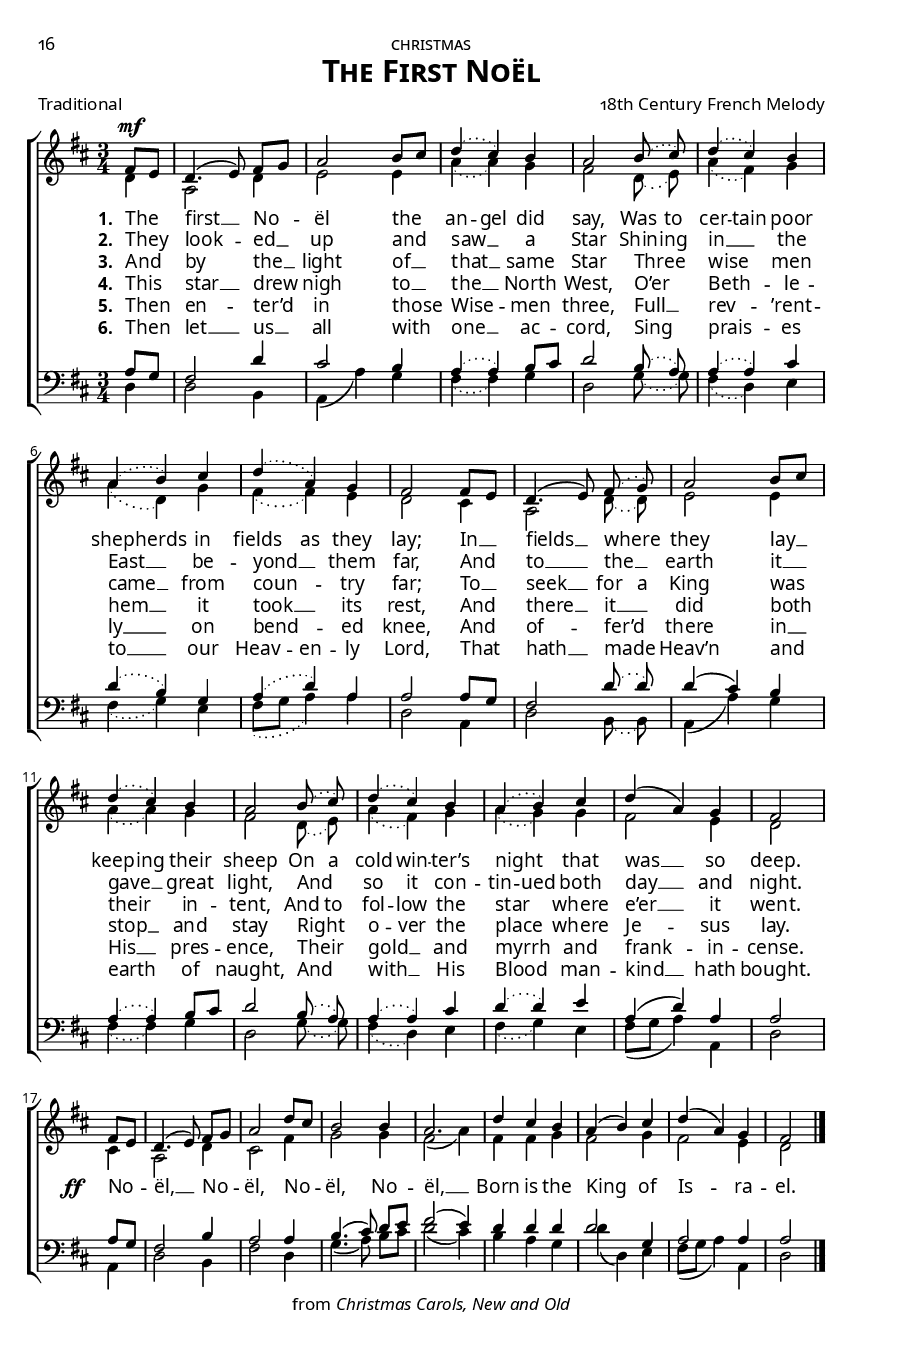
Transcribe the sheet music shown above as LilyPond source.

\version "2.14.2"
\include "util.ly"
\header {
  title = \markup{\override #'(font-name . "Garamond Premier Pro Semibold"){ \abs-fontsize #15 \smallCapsOldStyle"The First Noël"}}
  poet = \markup\oldStyleNum"Traditional"
  composer = \markup\oldStyleNum"18th Century French Melody"
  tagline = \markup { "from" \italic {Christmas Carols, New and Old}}
}
\paper {
  paper-height = 9\in
  paper-width = 6\in
  indent = 0\in
  %system-system-spacing = #'((basic-distance . 10) (padding . 0))
  system-system-spacing =
    #'((basic-distance . 0)
       (minimum-distance . 0)
       (padding . -5)
       (stretchability . 100))
  ragged-last-bottom = ##f
  ragged-bottom = ##f
  two-sided = ##t
  inner-margin = 0.5\in
  outer-margin = 0.25\in
  top-margin = 0.25\in
  bottom-margin = 0.25\in
  first-page-number = #016
  print-first-page-number = ##t
  headerLine = \markup{\override #'(font-name . "Garamond Premier Pro") \smallCapsOldStyle"christmas"}
  oddHeaderMarkup = \markup\fill-line{
     \override #'(font-name . "Garamond Premier Pro")\abs-fontsize #8.5
     \combine 
        \fill-line{"" \on-the-fly #print-page-number-check-first
        \oldStylePageNum""
        }
        \fill-line{\headerLine}
  }
  evenHeaderMarkup = \markup {
     \override #'(font-name . "Garamond Premier Pro")\abs-fontsize #8.5
     \combine
        \on-the-fly #print-page-number-check-first
        \oldStylePageNum""
        \fill-line{\headerLine}
  }
}
#(set-global-staff-size 15) \paper{ #(define fonts (make-pango-font-tree "GoudyOlSt BT" "Garamond Premier Pro" "Garamond Premier Pro" (/ 15 20))) }
global = {
  \key d \major
  \time 3/4
  \autoBeamOff
  \override DynamicLineSpanner #'staff-padding = #0.0
  \override DynamicLineSpanner #'Y-extent = #'(-0.5 . 0.5)
}

sopMusic = \relative c' {
  \partial 4 fis8[^\mf e] |
  d4.( e8) fis[ g] |
  a2 b8[ cis] |
  \slurDotted d4( cis) b |
  a2 b8\noBeam( cis) |
  d4( cis) b |
  
  a( b) cis |
  d( a) g |
  fis2 \slurSolid fis8[ e] |
  d4.( e8) \slurDotted fis8\noBeam( g) |
  \slurSolid a2 b8[ cis] |
  
  \slurDotted d4( cis) b |
  a2 b8\noBeam( cis) |
  d4( cis) b |
  a( b) cis |
  \slurSolid d( a) g |
  \partial 2 fis2 | \break
  
  \partial 4 fis8[ e] |
  d4.( e8) fis[ g] |
  a2 d8[ cis] |
  b2 b4 |
  a2. |
  d4 cis b |
  a( b) cis |
  d( a) g |
  \partial 2 fis2 \bar "|."
}
sopWords = \lyricmode {
  
}

altoMusic = \relative c' {
  d4 |
  a2 d4 |
  e2 e4 |
  \slurDotted a4( a) g |
  fis2 d8\noBeam( e) |
  a4( fis) g |
  
  a( d,) g |
  fis( fis) e |
  d2 cis4 |
  a2 d8\noBeam( d) |
  e2 e4 |
  
  a4( a) g |
  fis2 d8\noBeam( e) |
  a4( fis) g |
  a( g) g |
  fis2 e4 |
  d2 |
  
  cis4 |
  a2 d4 |
  cis2 fis4 |
  g2 g4 |
  \slurSolid fis2( a4) |
  fis4 fis g |
  fis2 g4 |
  fis2 e4 |
  d2 \bar "|."
}
altoWords = {
  \dropLyricsVI
  \lyricmode {
    \set stanza = #"1. "
    The first __ No -- ël the
    \set ignoreMelismata = ##t
    an -- gel did say,
    Was to cer -- tain poor shep -- herds in fields as they lay;
    \unset ignoreMelismata
    
    In __ fields __ where they lay __
    \set ignoreMelismata = ##t
    
    keep -- ing their sheep
    On a cold win -- ter’s night _ that was __ _ so deep.
    \unset ignoreMelismata
  }
  \set stanza = \markup\dynamic"ff   "
  \lyricmode {
    \dropLyricsIV
    No -- ël, __ No -- ël, No -- ël,
    \set associatedVoice = "altos"
    No -- ël, __
    \unset associatedVoice
    Born is the King of Is -- ra -- el.
  }
}
altoWordsII = \lyricmode {
  \dropLyricsVI
  \set stanza = #"2. "
  They look -- ed __ up and
  \set ignoreMelismata = ##t
  saw __ _ a Star
  Shin -- ing in __ _ the East __ _ be -- yond __ _ them far,
  \unset ignoreMelismata
  
  And to __ the __ earth it __
  \set ignoreMelismata = ##t
  
  gave __ _ great light,
  And _ so it con -- tin -- ued both day __ _ and night.
}
altoWordsIII = \lyricmode {
  \dropLyricsVI
  \set stanza = #"3. "
  And by
%8.5x11 __
  the __ light of __ that __ same Star
  Three wise men came __ from coun -- try far;
  To __ seek __
\set ignoreMelismata = ##t
  for a King
\unset ignoreMelismata
  was their
%8.5x11 __
  in -- tent,
\set ignoreMelismata = ##t
  And to fol -- low the star _ where e’er __ _ it went.
}
altoWordsIV = \lyricmode {
  \dropLyricsVI
  \set stanza = #"4. "
  This star __ drew nigh to __ 
  \set ignoreMelismata = ##t
  the __ _ North West,
  O’er
%8.5x11 __
  _ Beth -- _ le -- hem __ _ it took __ _ its rest,
  \unset ignoreMelismata
  
  And there __ it __ did both
  \set ignoreMelismata = ##t
  
  stop __ _ and stay
  Right _ o -- ver the place _ where Je -- _ sus lay.
}
altoWordsV = \lyricmode {
  \dropLyricsVI
  \set stanza = #"5. "
  Then en -- ter’d in those
  \set ignoreMelismata = ##t
  Wise -- _ men three,
  Full __ _ rev -- _ ’rent -- ly __ _ on bend -- _ ed knee,
  \unset ignoreMelismata
  
  And of -- fer’d
%8.5x11 __
  there in __
  \set ignoreMelismata = ##t
  
  His __ _ pres -- ence,
  Their _ gold __ _ and myrrh _ and frank -- _ in -- cense.
}
altoWordsVI = \lyricmode {
  \dropLyricsVI
  \set stanza = #"6. "
  Then let __ us __ all with one __ ac -- cord,
  Sing prais -- es to __ our
\set ignoreMelismata = ##t
  Heav -- en -- ly Lord,
\unset ignoreMelismata
  That hath __ made Heav’n and earth of naught,
  And with __ His Blood man -- kind __ hath bought.
}

tenorMusic = \relative c' {
  a8[ g] |
  fis2 d'4 |
  cis2 b4 |
  \slurDotted a4( a) \slurSolid b8[ cis] |
  d2 \slurDotted b8\noBeam( a) |
  a4( a) cis |
  
  d( b) g |
  a( d) a |
  a2 \slurSolid a8[ g] |
  fis2 \slurDotted d'8\noBeam( d) |
  \slurSolid d4( cis) b |
  
  \slurDotted a( a) \slurSolid b8[ cis] |
  d2 \slurDotted b8\noBeam( a) |
  a4( a) cis |
  d4( d) e |
  \slurSolid a,( d) a |
  a2 |
  
  a8[ g] |
  fis2 b4 |
  a2 a4 |
  b4.( cis8) d[ e] |
  fis2( e4) |
  d d d |
  d2 g,4 |
  a2 a4 |
  a2 \bar "|."
}
tenorWords = \lyricmode {

}

bassMusic = \relative c {
  d4 |
  d2 b4 |
  a( a') g |
  \slurDotted fis( fis) g |
  d2 g8\noBeam( g) |
  fis4( d) e |
  
  fis( g) e |
  fis8[( g] a4) a |
  d,2 a4 |
  d2 b8\noBeam( b) |
  \slurSolid a4( a') g |
  
  \slurDotted fis( fis) g |
  d2 g8\noBeam( g) |
  fis4( d) e |
  fis( g) e |
  \slurSolid fis8[( g] a4) a, |
  d2 |
  
  a4 |
  d2 b4 |
  fis'2 d4 |
  g4.( a8) b[ cis] |
  d2( cis4) |
  b a g |
  d'( d,) e |
  fis8[( g] a4) a, |
  d2 \bar "|."
}
bassWords = \lyricmode {

}

\score {
  <<
   \new ChoirStaff <<
%    \new Lyrics = sopranos \with { \override VerticalAxisGroup #'nonstaff-relatedstaff-spacing = #'((basic-distance . 1)) }
    \new Staff = women <<
      \new Voice = "sopranos" { \voiceOne << \global \sopMusic >> }
      \new Voice = "altos" { \voiceTwo << \global \altoMusic >> }
    >>
    \new Lyrics \with { alignAboveContext = #"women" \override VerticalAxisGroup #'nonstaff-relatedstaff-spacing = #'((basic-distance . 1))} \lyricsto "sopranos" \sopWords
     \new Lyrics = "altosVI"  \with { alignBelowContext = #"women" \override VerticalAxisGroup #'nonstaff-relatedstaff-spacing = #'((basic-distance . 1))} \lyricsto "sopranos" \altoWordsVI
    \new Lyrics = "altosV"  \with { alignBelowContext = #"women" \override VerticalAxisGroup #'nonstaff-relatedstaff-spacing = #'((basic-distance . 1))} \lyricsto "sopranos" \altoWordsV
    \new Lyrics = "altosIV"  \with { alignBelowContext = #"women" \override VerticalAxisGroup #'nonstaff-relatedstaff-spacing = #'((basic-distance . 1))} \lyricsto "sopranos" \altoWordsIV
    \new Lyrics = "altosIII"  \with { alignBelowContext = #"women" \override VerticalAxisGroup #'nonstaff-relatedstaff-spacing = #'((basic-distance . 1))} \lyricsto "sopranos" \altoWordsIII
    \new Lyrics = "altosII"  \with { alignBelowContext = #"women" \override VerticalAxisGroup #'nonstaff-relatedstaff-spacing = #'((basic-distance . 1))} \lyricsto "sopranos" \altoWordsII
    \new Lyrics = "altos"  \with { alignBelowContext = #"women" \override VerticalAxisGroup #'nonstaff-relatedstaff-spacing = #'((basic-distance . 1))} \lyricsto "sopranos" \altoWords
   \new Staff = men <<
      \clef bass
      \new Voice = "tenors" { \voiceOne << \global \tenorMusic >> }
      \new Voice = "basses" { \voiceTwo << \global \bassMusic >> }
    >>
    \new Lyrics \with { alignAboveContext = #"men" \override VerticalAxisGroup #'nonstaff-relatedstaff-spacing = #'((basic-distance . 1)) } \lyricsto "tenors" \tenorWords
    \new Lyrics \with { alignBelowContext = #"men" \override VerticalAxisGroup #'nonstaff-relatedstaff-spacing = #'((basic-distance . 1)) } \lyricsto "basses" \bassWords
  >>
%    \new PianoStaff << \new Staff { \new Voice { \pianoRH } } \new Staff { \clef "bass" \pianoLH } >>
  >>
  \layout {
    \context {
      \Score
      %\override SpacingSpanner #'base-shortest-duration = #(ly:make-moment 1 8)
      %\override SpacingSpanner #'common-shortest-duration = #(ly:make-moment 1 4)
    }
    \context {
      % Remove all empty staves
      % \Staff \RemoveEmptyStaves \override VerticalAxisGroup #'remove-first = ##t
    }
  }
}
